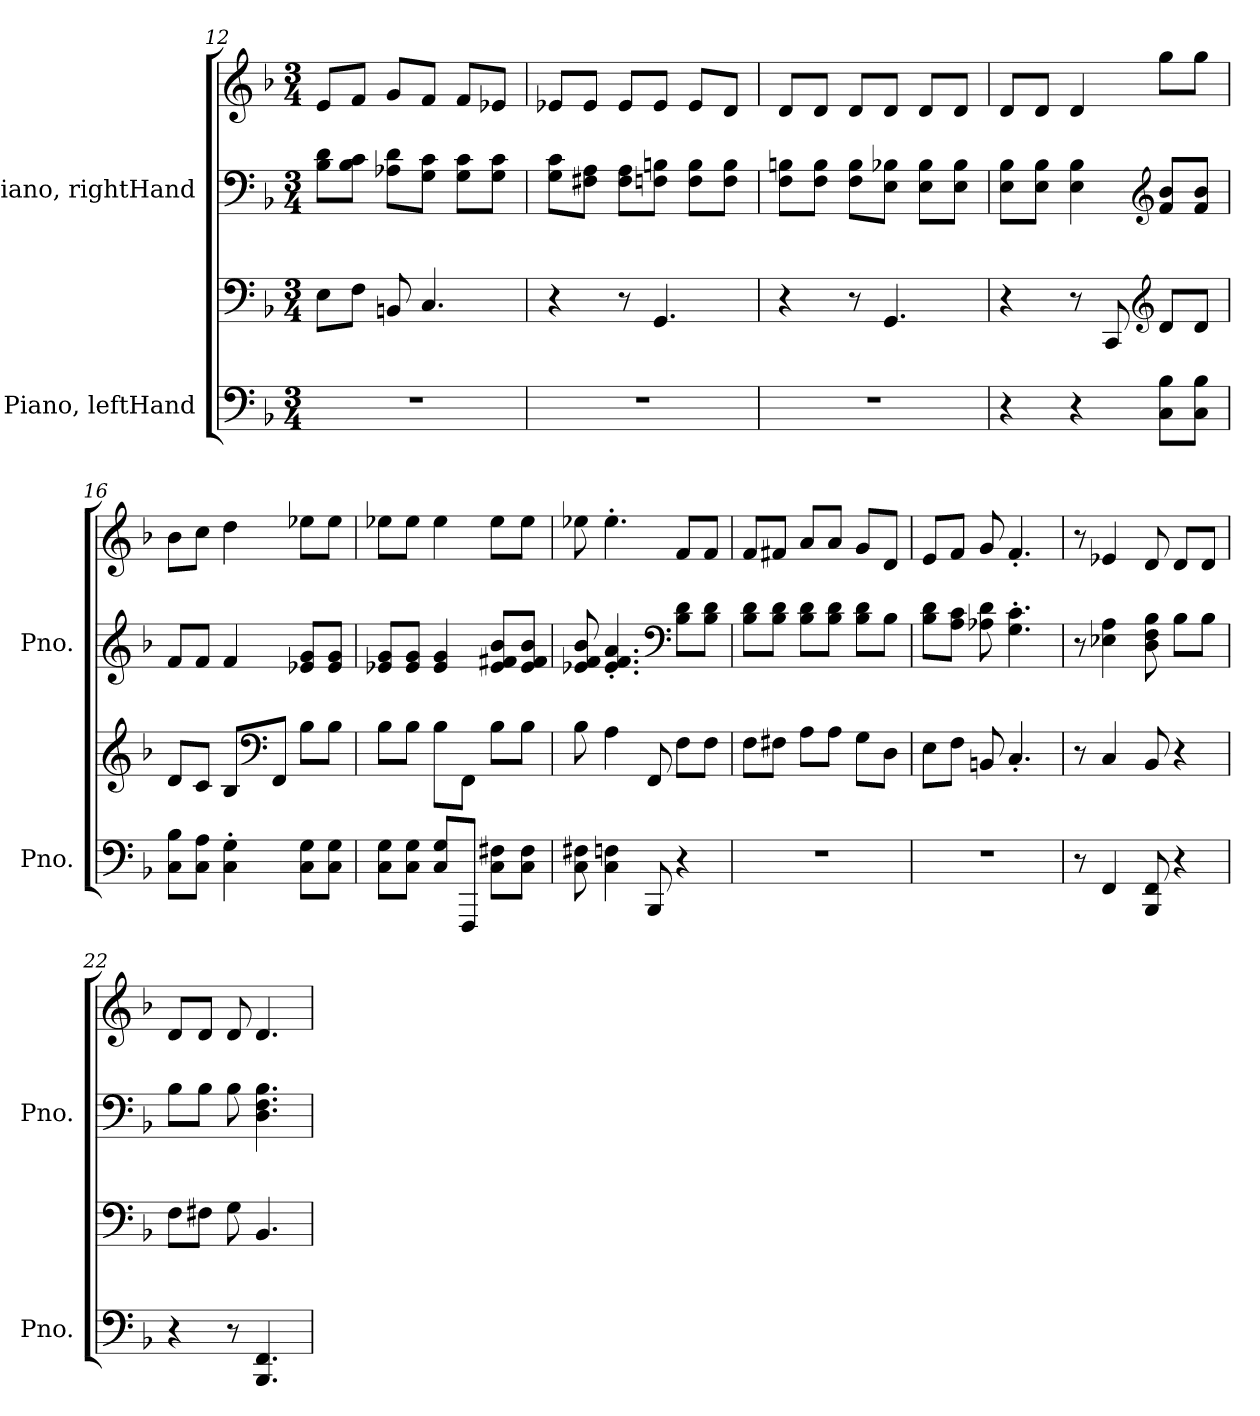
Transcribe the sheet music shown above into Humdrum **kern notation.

**kern	**kern	**kern	**kern
*part2	*part2	*part1	*part1
*staff4	*staff3	*staff2	*staff1
*I"Piano, leftHand	*	*I"Piano, rightHand	*
*I'Pno.	*	*I'Pno.	*
*clefF4	*clefF4	*clefF4	*clefG2
*k[b-]	*k[b-]	*k[b-]	*k[b-]
*M3/4	*M3/4	*M3/4	*M3/4
=12	=12	=12	=12
2.r	8E\L	8B-\ 8d\L	8e/L
.	8F\J	8B-\ 8c\J	8f/J
.	8BBn/	8A-X\ 8d\L	8g/L
.	4.C/	8G\ 8c\J	8f/J
.	.	8G\ 8c\L	8f/L
.	.	8G\ 8c\J	8e-X/J
!!LO:PB:g=z
=13	=13	=13	=13
2.r	4r	8G\ 8c\L	8e-X/L
.	.	8F#X\ 8A\J	8e-/J
.	8r	8F#\ 8A\L	8e-/L
.	4.GG/	8Fn\ 8Bn\J	8e-/J
.	.	8F\ 8B\L	8e-/L
.	.	8F\ 8B\J	8d/J
=14	=14	=14	=14
2.r	4r	8F\ 8Bn\L	8d/L
.	.	8F\ 8B\J	8d/J
.	8r	8F\ 8B\L	8d/L
.	4.GG/	8E\ 8B-X\J	8d/J
.	.	8E\ 8B-\L	8d/L
.	.	8E\ 8B-\J	8d/J
=15	=15	=15	=15
4r	4r	8E\ 8B-\L	8d/L
.	.	8E\ 8B-\J	8d/J
4r	8r	4E\ 4B-\	4d/
.	8CC/	.	.
*	*clefG2	*clefG2	*
8C\ 8B-\L	8d/L	8f/ 8b-/L	8gg\L
8C\ 8B-\J	8d/J	8f/ 8b-/J	8gg\J
=16	=16	=16	=16
8C\ 8B-\L	8d/L	8f/L	8b-\L
8C\ 8A\J	8c/J	8f/J	8cc\J
4C\' 4G\'	8B-/L	4f/	4dd\
*	*clefF4	*	*
.	8FF/J	.	.
8C\ 8G\L	8B-\L	8e-X/ 8g/L	8ee-X\L
8C\ 8G\J	8B-\J	8e-/ 8g/J	8ee-\J
!!LO:LB:g=z
=17	=17	=17	=17
8C\ 8G\L	8B-\L	8e-X/ 8g/L	8ee-X\L
8C\ 8G\J	8B-\J	8e-/ 8g/J	8ee-\J
8C/ 8G/L	8B-\L	4e-/ 4g/	4ee-\
8FFF/J	8FF\J	.	.
8C\ 8F#X\L	8B-\L	8e-/ 8f#X/ 8b-/L	8ee-\L
8C\ 8F#\J	8B-\J	8e-/ 8f#/ 8b-/J	8ee-\J
=18	=18	=18	=18
8C\ 8F#X\	8B-\	8e-X/ 8f/ 8b-/	8ee-X\
4C\ 4Fn\	4A\	4.e-/' 4.f/' 4.a/'	4.ee-'\
8BBB-/	8FF/	.	.
*	*	*clefF4	*
4r	8F\L	8B-\ 8d\L	8f/L
.	8F\J	8B-\ 8d\J	8f/J
=19	=19	=19	=19
2.r	8F\L	8B-\ 8d\L	8f/L
.	8F#X\J	8B-\ 8d\J	8f#X/J
.	8A\L	8B-\ 8d\L	8a/L
.	8A\J	8B-\ 8d\J	8a/J
.	8G\L	8B-\ 8d\L	8g/L
.	8D\J	8B-\J	8d/J
=20	=20	=20	=20
2.r	8E\L	8B-\ 8d\L	8e/L
.	8F\J	8A\ 8c\J	8f/J
.	8BBn/	8A-X\ 8d\	8g/
.	4.C'/	4.G\' 4.c\'	4.f'/
=21	=21	=21	=21
8r	8r	8r	8r
4FF/	4C/	4E-X\ 4A\	4e-X/
8BBB-/ 8FF/	8BB-/	8D\ 8F\ 8B-\	8d/
4r	4r	8B-\L	8d/L
.	.	8B-\J	8d/J
!!LO:LB:g=z
=22	=22	=22	=22
4r	8F\L	8B-\L	8d/L
.	8F#X\J	8B-\J	8d/J
8r	8G\	8B-\	8d/
4.BBB-/ 4.FF/	4.BB-/	4.D\ 4.F\ 4.B-\	4.d/
=	=	=	=
*-	*-	*-	*-
